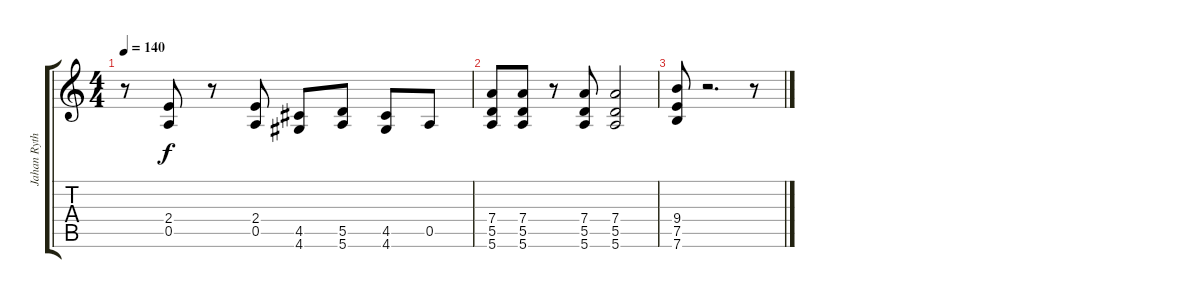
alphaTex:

\track ("Jahan Rythm" "Jahan Ryth") {instrument distortionguitar}
\staff {score tabs}
\tuning (E4 B3 G3 D3 A2 E2) {hide}
\ts (4 4)
\tempo 140
\clef g2
\ks c
r.8{dy f} (2.4 0.5).8 r.8 (2.4 0.5).8 (4.5 4.6).8 (5.5 5.6).8 (4.5 4.6).8 0.5.8 |
(7.4 5.5 5.6).8 (7.4 5.5 5.6).8 r.8 (7.4 5.5 5.6).8 (7.4 5.5 5.6).2 |
(9.4 7.5 7.6).8 r.2{d} r.8
